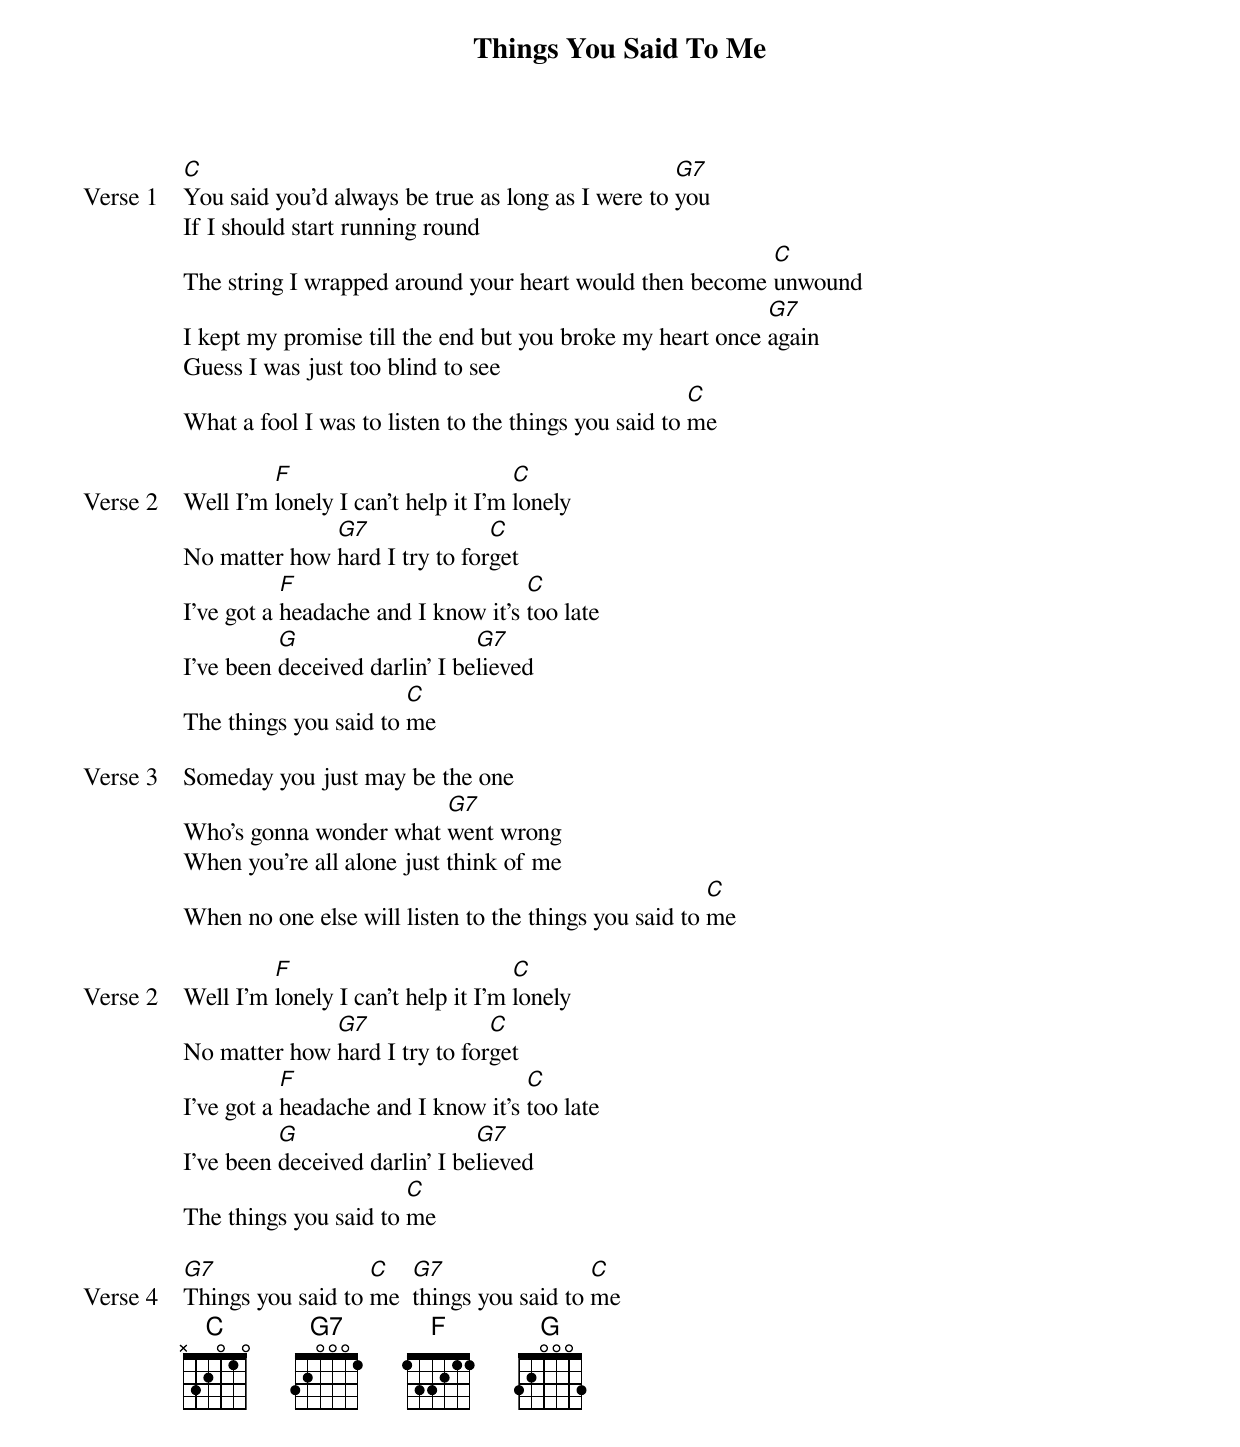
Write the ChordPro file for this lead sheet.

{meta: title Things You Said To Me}
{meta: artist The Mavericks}
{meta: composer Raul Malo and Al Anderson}

{start_of_verse: Verse 1}
[C]You said you'd always be true as long as I were to [G7]you
If I should start running round
The string I wrapped around your heart would then become [C]unwound
I kept my promise till the end but you broke my heart once [G7]again
Guess I was just too blind to see
What a fool I was to listen to the things you said to [C]me
{end_of_verse}

{start_of_verse: Verse 2}
Well I'm [F]lonely I can't help it I'm [C]lonely
No matter how [G7]hard I try to for[C]get
I've got a [F]headache and I know it's [C]too late
I've been [G]deceived darlin' I be[G7]lieved
The things you said to [C]me
{end_of_verse}

{start_of_verse: Verse 3}
Someday you just may be the one
Who's gonna wonder what [G7]went wrong
When you're all alone just think of me
When no one else will listen to the things you said to [C]me
{end_of_verse}

{start_of_verse: Verse 2}
Well I'm [F]lonely I can't help it I'm [C]lonely
No matter how [G7]hard I try to for[C]get
I've got a [F]headache and I know it's [C]too late
I've been [G]deceived darlin' I be[G7]lieved
The things you said to [C]me
{end_of_verse}

{start_of_verse: Verse 4}
[G7]Things you said to [C]me  [G7]things you said to [C]me
{end_of_verse}
